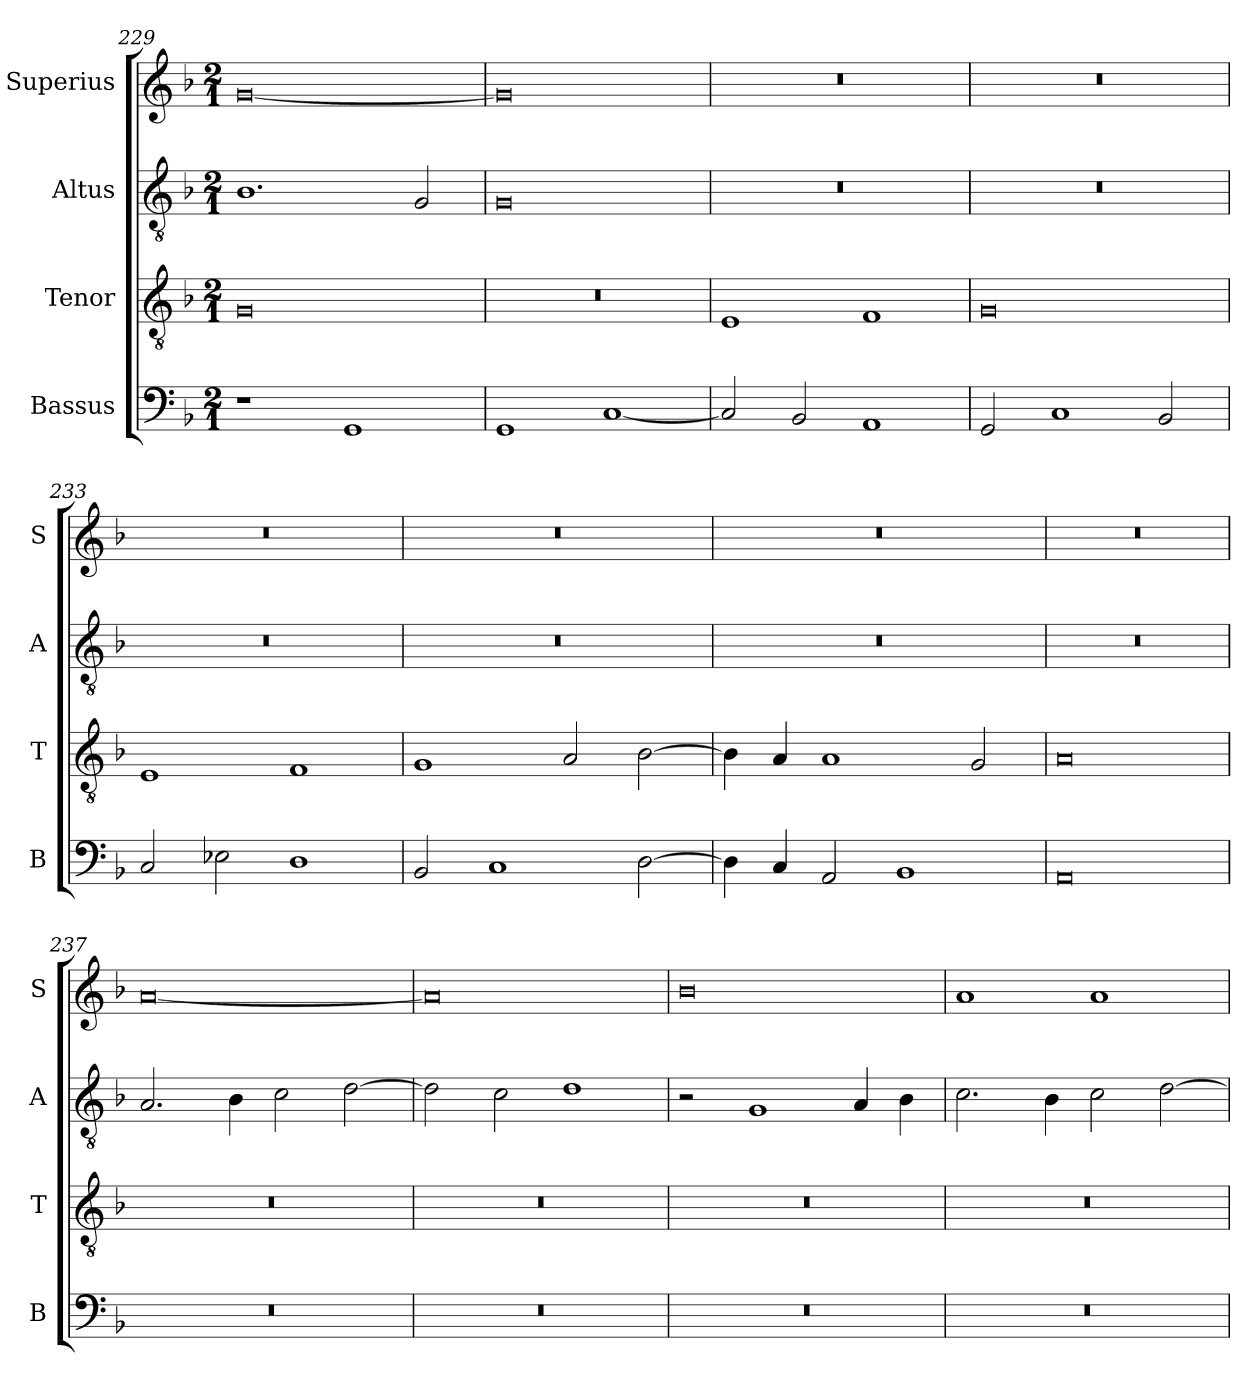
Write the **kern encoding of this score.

**kern	**kern	**kern	**kern
*part4	*part3	*part2	*part1
*staff4	*staff3	*staff2	*staff1
*I"Bassus	*I"Tenor	*I"Altus	*I"Superius
*I'B	*I'T	*I'A	*I'S
*clefF4	*clefGv2	*clefGv2	*clefG2
*k[b-]	*k[b-]	*k[b-]	*k[b-]
*M2/1	*M2/1	*M2/1	*M2/1
=229	=229	=229	=229
1r	0G	1.B-	[0g
1GG	.	.	.
.	.	2G/	.
=230	=230	=230	=230
1GG	0r	0G	0g]
[1C	.	.	.
=231	=231	=231	=231
2C/]	1E	0r	0r
2BB-/	.	.	.
1AA	1F	.	.
=232	=232	=232	=232
2GG/	0G	0r	0r
1C	.	.	.
2BB-/	.	.	.
=233	=233	=233	=233
2C/	1E	0r	0r
2E-X\	.	.	.
1D	1F	.	.
=234	=234	=234	=234
2BB-/	1G	0r	0r
1C	.	.	.
.	2A/	.	.
[2D\	[2B-\	.	.
=235	=235	=235	=235
4D\]	4B-\]	0r	0r
4C/	4A/	.	.
2AA/	1A	.	.
1BB-	.	.	.
.	2G/	.	.
=236	=236	=236	=236
0AA	0A	0r	0r
=237	=237	=237	=237
0r	0r	2.A/	[0a
.	.	4B-\	.
.	.	2c\	.
.	.	[2d\	.
=238	=238	=238	=238
0r	0r	2d\]	0a]
.	.	2c\	.
.	.	1d	.
=239	=239	=239	=239
0r	0r	2r	0b-
.	.	1G	.
.	.	4A/	.
.	.	4B-\	.
=240	=240	=240	=240
0r	0r	2.c\	1a
.	.	4B-\	.
.	.	2c\	1a
.	.	[2d\	.
=	=	=	=
*-	*-	*-	*-
